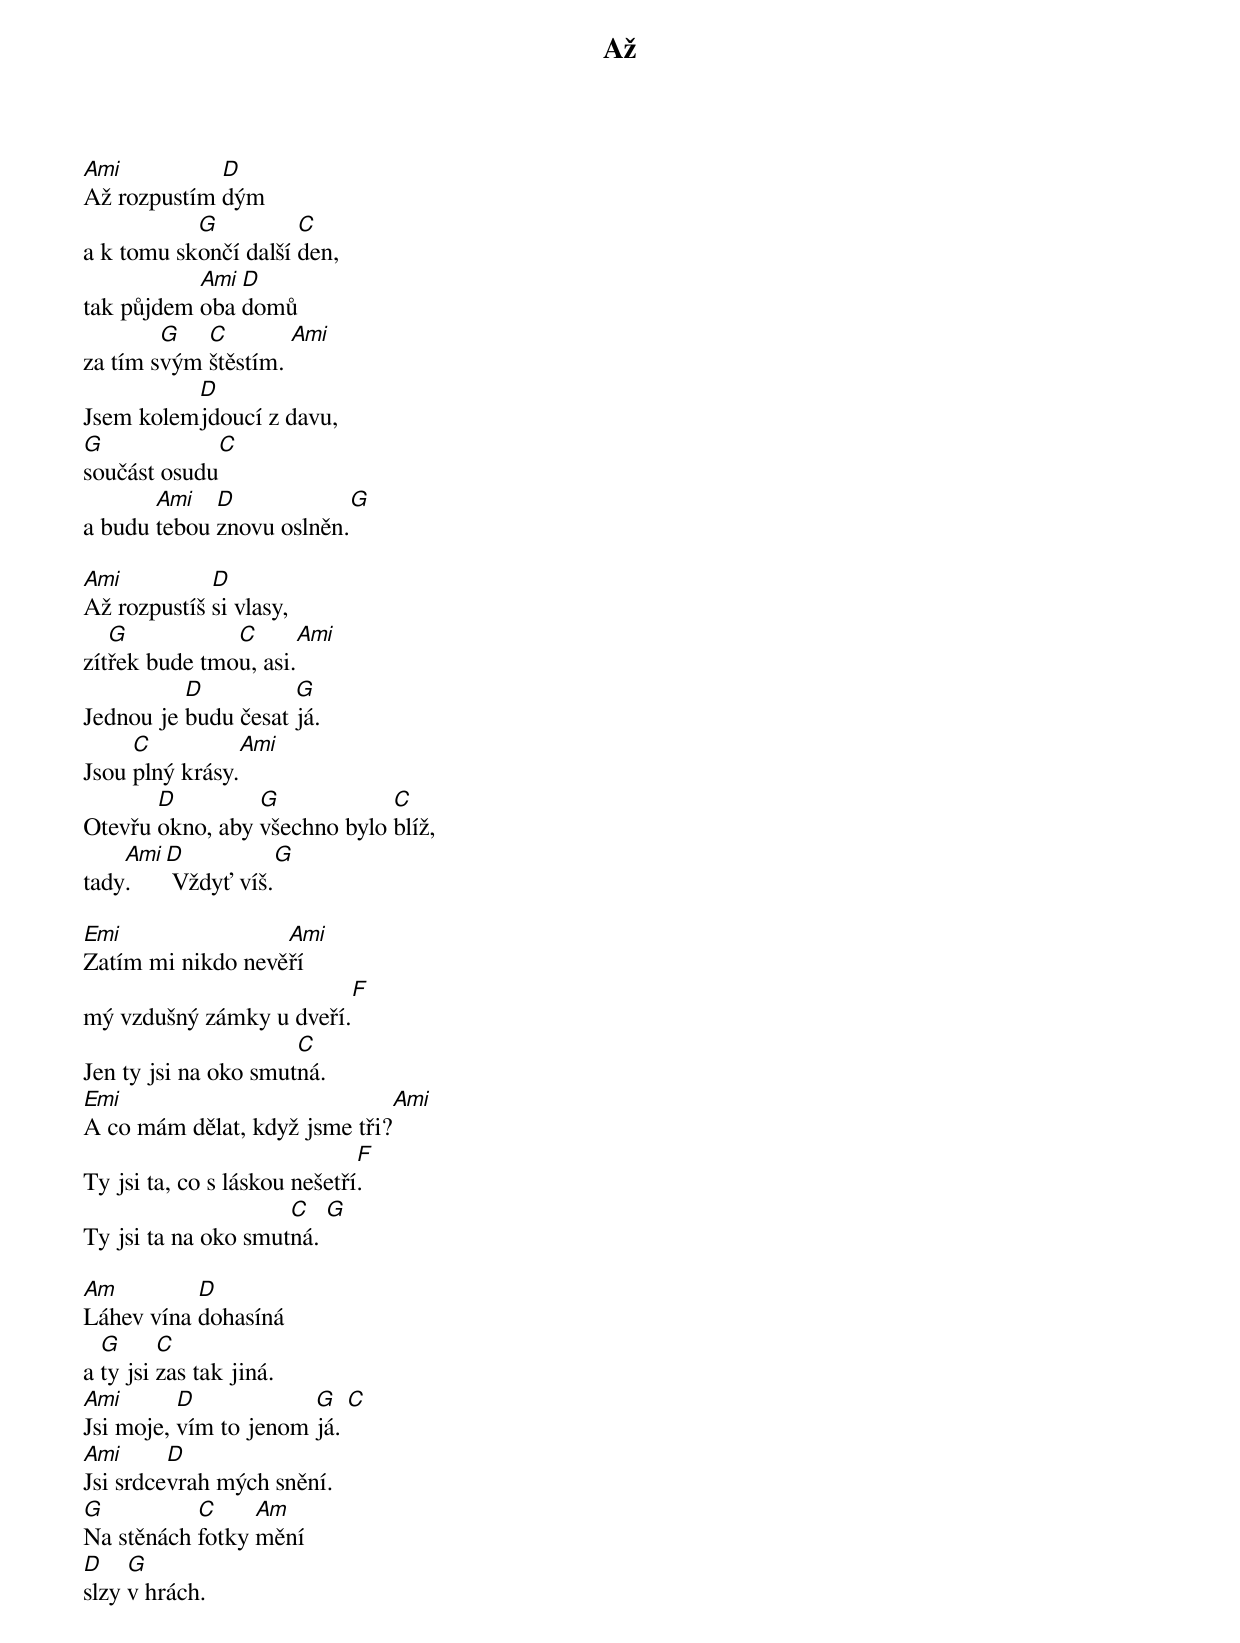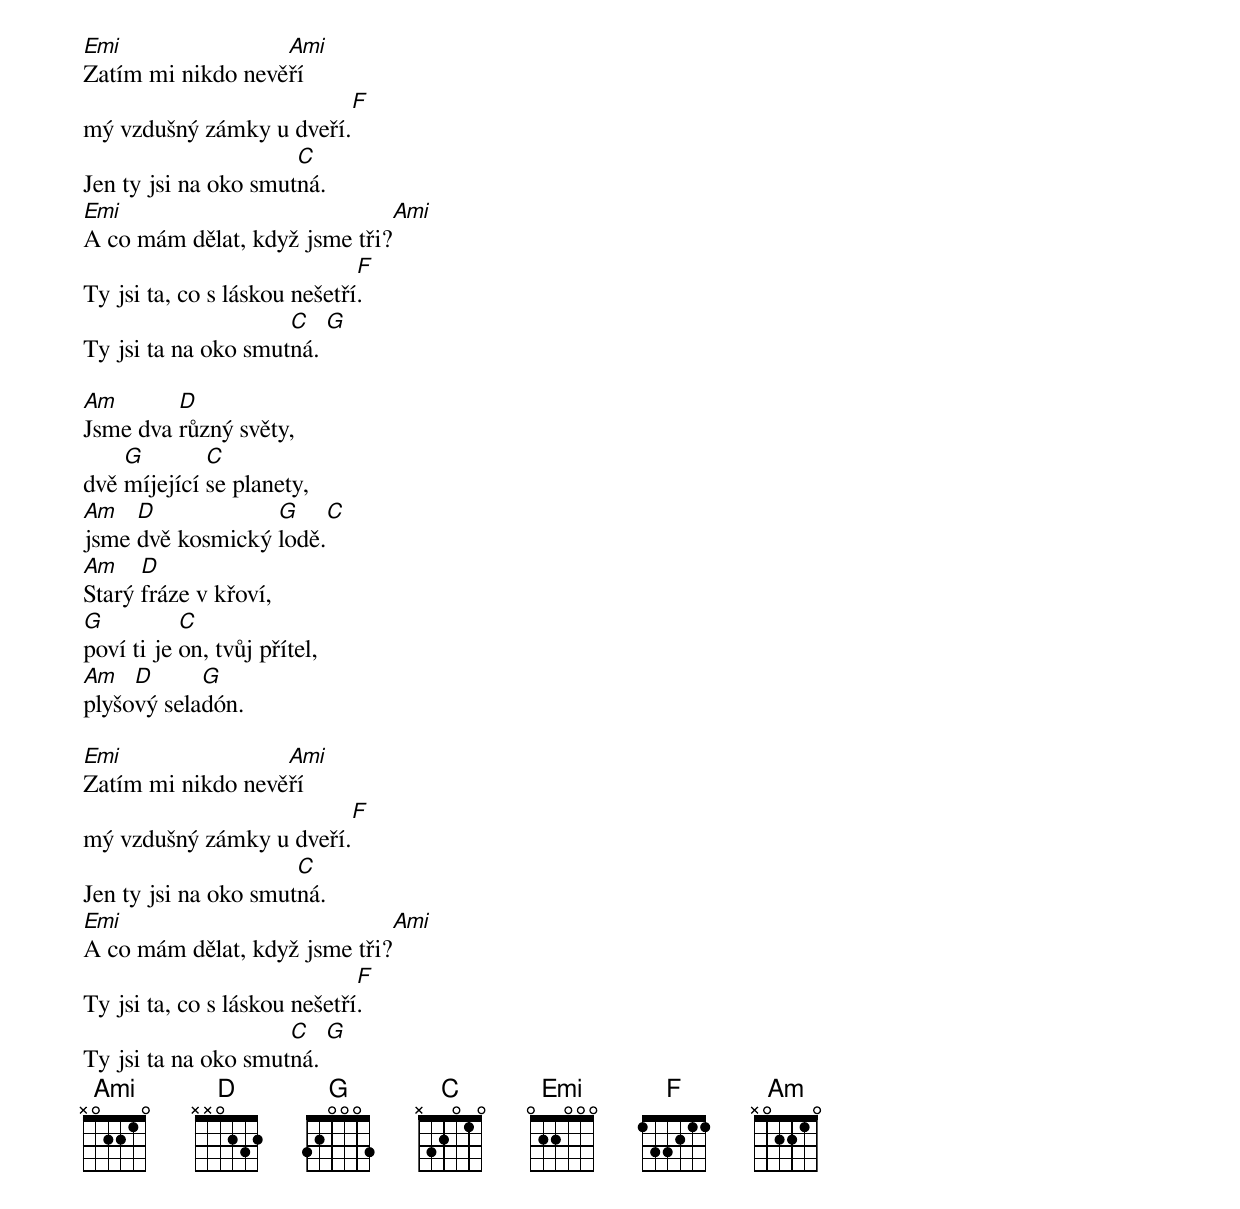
{title: Až}
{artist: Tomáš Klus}
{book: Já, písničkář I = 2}

[Ami]Až rozpustím [D]dým
a k tomu sk[G]ončí další [C]den,
tak půjdem [Ami]oba [D]domů
za tím s[G]vým [C]štěstím. [Ami]
Jsem kolem[D]jdoucí z davu,
[G]součást osudu[C]
a budu [Ami]tebou [D]znovu oslněn.[G]

[Ami]Až rozpustíš [D]si vlasy,
zít[G]řek bude tmo[C]u, asi.[Ami]
Jednou je [D]budu česat [G]já.
Jsou [C]plný krásy.[Ami]
Otevřu [D]okno, aby [G]všechno bylo [C]blíž,
tady[Ami].[D] Vždyť víš.[G]

[Emi]Zatím mi nikdo nevě[Ami]ří
mý vzdušný zámky u dveří.[F]
Jen ty jsi na oko smut[C]ná.
[Emi]A co mám dělat, když jsme tři?[Ami]
Ty jsi ta, co s láskou nešetří[F].
Ty jsi ta na oko smut[C]ná. [G]

[Am]Láhev vína [D]dohasíná
a [G]ty jsi [C]zas tak jiná.
[Ami]Jsi moje, [D]vím to jenom [G]já. [C]
[Ami]Jsi srdce[D]vrah mých snění.
[G]Na stěnách [C]fotky [Am]mění
[D]slzy [G]v hrách.

[Emi]Zatím mi nikdo nevě[Ami]ří
mý vzdušný zámky u dveří.[F]
Jen ty jsi na oko smut[C]ná.
[Emi]A co mám dělat, když jsme tři?[Ami]
Ty jsi ta, co s láskou nešetří[F].
Ty jsi ta na oko smut[C]ná. [G]

[Am]Jsme dva [D]různý světy,
dvě [G]míjející [C]se planety,
[Am]jsme [D]dvě kosmický [G]lodě.[C]
[Am]Starý [D]fráze v křoví,
[G]poví ti je [C]on, tvůj přítel,
[Am]plyšo[D]vý sela[G]dón.

[Emi]Zatím mi nikdo nevě[Ami]ří
mý vzdušný zámky u dveří.[F]
Jen ty jsi na oko smut[C]ná.
[Emi]A co mám dělat, když jsme tři?[Ami]
Ty jsi ta, co s láskou nešetří[F].
Ty jsi ta na oko smut[C]ná. [G]
